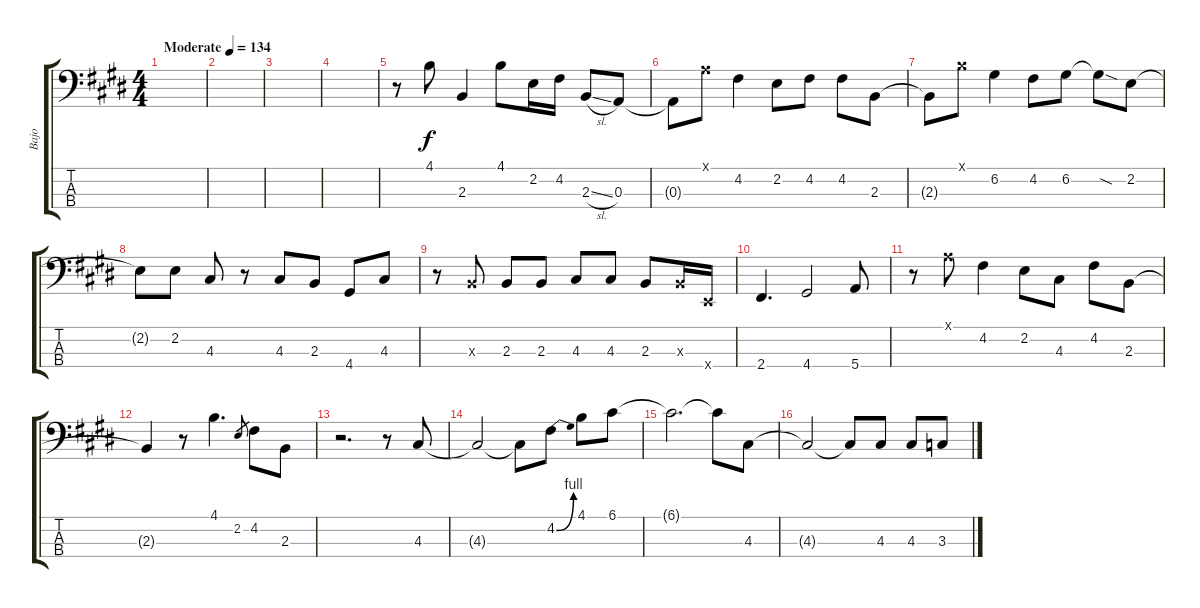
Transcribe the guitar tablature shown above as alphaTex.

\track ("Bajo" "Bajo") {instrument synthbass2}
\staff {score tabs}
\tuning (G2 D2 A1 E1) {hide}
\ts (4 4)
\tempo (134 "Moderate")
\clef f4
\ks e
|
|
|
|
r.8 4.1.8 2.3.4 4.1.8 2.2.16 4.2.16 2.3{sl}.8 0.3.8 |
0.3{t}.8 2.1{x}.8 4.2.4 2.2.8 4.2.8 4.2.8 2.3.8 |
2.3{t}.8 4.1{x}.8 6.2.4 4.2.8 6.2.8 6.2{sod t}.8 2.2.8 |
2.2{t}.8 2.2.8 4.3.8 r.8 4.3.8 2.3.8 4.4.8 4.3.8 |
r.8 2.3{x}.8 2.3.8 2.3.8 4.3.8 4.3.8 2.3.8 2.3{x}.16 0.4{x}.16 |
2.4.4{d} 4.4.2 5.4.8 |
r.8 2.1{x}.8 4.2.4 2.2.8 4.3.8 4.2.8 2.3.8 |
2.3{t}.4 r.8 4.1.4{d} 2.2.8{gr} 4.2.8 2.3.8 |
r.2{d} r.8 4.3.8 |
4.3{t}.2 4.3{t}.8 4.2{be (bend 0 0 60 4)}.8 4.1.8 6.1.8 |
6.1{t}.2{d} 6.1{t}.8 4.3.8 |
4.3{t}.2 4.3{t}.8 4.3.8 4.3.8 3.3.8
